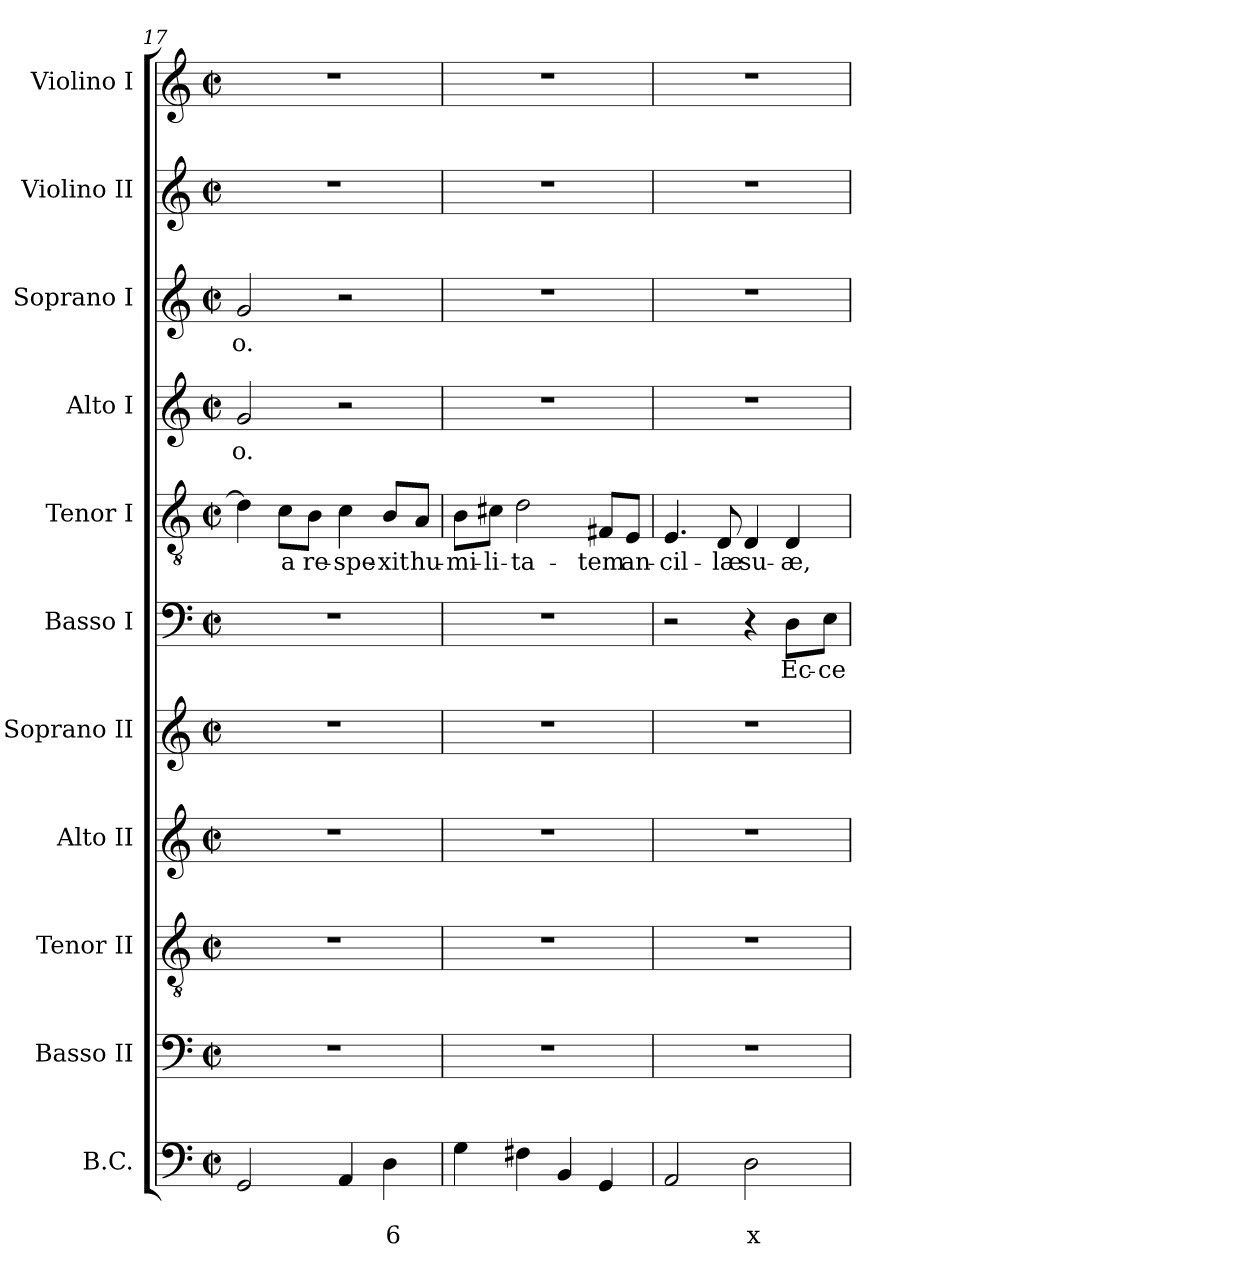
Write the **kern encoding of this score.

**kern	**text	**text	**kern	**kern	**kern	**kern	**kern	**text	**kern	**text	**kern	**text	**kern	**text	**kern	**kern
*part11	*part11	*part11	*part10	*part9	*part8	*part7	*part6	*part6	*part5	*part5	*part4	*part4	*part3	*part3	*part2	*part1
*staff11	*staff11	*staff11	*staff10	*staff9	*staff8	*staff7	*staff6	*staff6	*staff5	*staff5	*staff4	*staff4	*staff3	*staff3	*staff2	*staff1
*I"B.C.	*	*	*I"Basso II	*I"Tenor II	*I"Alto II	*I"Soprano II	*I"Basso I	*	*I"Tenor I	*	*I"Alto I	*	*I"Soprano I	*	*I"Violino II	*I"Violino I
*I'BC	*	*	*I'B 2	*I'T 2	*I'A 2	*I'S 2	*I'B 1	*	*I'T 1	*	*I'A 1	*	*I'S 1	*	*I'Vln. II	*I'Vln. I
!!LO:PB:g=z
*clefF4	*	*	*clefF4	*clefGv2	*clefG2	*clefG2	*clefF4	*	*clefGv2	*	*clefG2	*	*clefG2	*	*clefG2	*clefG2
*k[]	*	*	*k[]	*k[]	*k[]	*k[]	*k[]	*	*k[]	*	*k[]	*	*k[]	*	*k[]	*k[]
*C:	*	*	*C:	*C:	*C:	*C:	*C:	*	*C:	*	*C:	*	*C:	*	*C:	*C:
*M2/2	*	*	*M2/2	*M2/2	*M2/2	*M2/2	*M2/2	*	*M2/2	*	*M2/2	*	*M2/2	*	*M2/2	*M2/2
*met(c|)	*	*	*met(c|)	*met(c|)	*met(c|)	*met(c|)	*met(c|)	*	*met(c|)	*	*met(c|)	*	*met(c|)	*	*met(c|)	*met(c|)
=17	=17	=17	=17	=17	=17	=17	=17	=17	=17	=17	=17	=17	=17	=17	=17	=17
!	!	!	!	!	!	!	!	!	!	!	!	!LO:LY:b	!	!	!	!
!	!	!	!	!	!	!	!	!	!	!	!	!	!	!LO:LY:b	!	!
2GG/	.	.	1r	1r	1r	1r	1r	.	4d\]	.	2g/	-o.	2g/	-o.	1r	1r
!	!	!	!	!	!	!	!	!	!	!LO:LY:b	!	!	!	!	!	!
.	.	.	.	.	.	.	.	.	8c\L	-a	.	.	.	.	.	.
!	!	!	!	!	!	!	!	!	!	!LO:LY:b	!	!	!	!	!	!
.	.	.	.	.	.	.	.	.	8B\J	re-	.	.	.	.	.	.
!	!	!	!	!	!	!	!	!	!	!LO:LY:b	!	!	!	!	!	!
4AA/	.	.	.	.	.	.	.	.	4c\	-spe-	2r	.	2r	.	.	.
!	!	!LO:LY:b	!	!	!	!	!	!	!	!	!	!	!	!	!	!
!	!	!	!	!	!	!	!	!	!	!LO:LY:b	!	!	!	!	!	!
4D\	.	6	.	.	.	.	.	.	8B/L	-xit	.	.	.	.	.	.
!	!	!	!	!	!	!	!	!	!	!LO:LY:b	!	!	!	!	!	!
.	.	.	.	.	.	.	.	.	8A/J	hu-	.	.	.	.	.	.
=18	=18	=18	=18	=18	=18	=18	=18	=18	=18	=18	=18	=18	=18	=18	=18	=18
!	!	!	!	!	!	!	!	!	!	!LO:LY:b	!	!	!	!	!	!
4G\	.	.	1r	1r	1r	1r	1r	.	8B\L	-mi-	1r	.	1r	.	1r	1r
!	!	!	!	!	!	!	!	!	!	!LO:LY:b	!	!	!	!	!	!
.	.	.	.	.	.	.	.	.	8c#X\J	-li-	.	.	.	.	.	.
!	!	!	!	!	!	!	!	!	!	!LO:LY:b	!	!	!	!	!	!
4F#X\	.	.	.	.	.	.	.	.	2d\	-ta-	.	.	.	.	.	.
4BB/	.	.	.	.	.	.	.	.	.	.	.	.	.	.	.	.
!	!	!	!	!	!	!	!	!	!	!LO:LY:b	!	!	!	!	!	!
4GG/	.	.	.	.	.	.	.	.	8F#X/L	-tem	.	.	.	.	.	.
!	!	!	!	!	!	!	!	!	!	!LO:LY:b	!	!	!	!	!	!
.	.	.	.	.	.	.	.	.	8E/J	an-	.	.	.	.	.	.
=19	=19	=19	=19	=19	=19	=19	=19	=19	=19	=19	=19	=19	=19	=19	=19	=19
!	!	!	!	!	!	!	!	!	!	!LO:LY:b	!	!	!	!	!	!
2AA/	.	.	1r	1r	1r	1r	2r	.	4.E/	-cil-	1r	.	1r	.	1r	1r
!	!	!	!	!	!	!	!	!	!	!LO:LY:b	!	!	!	!	!	!
.	.	.	.	.	.	.	.	.	8D/	-læ	.	.	.	.	.	.
!	!	!LO:LY:b	!	!	!	!	!	!	!	!	!	!	!	!	!	!
!	!	!	!	!	!	!	!	!	!	!LO:LY:b	!	!	!	!	!	!
2D\	.	x	.	.	.	.	4r	.	4D/	su-	.	.	.	.	.	.
!	!	!	!	!	!	!	!	!LO:LY:b	!	!	!	!	!	!	!	!
!	!	!	!	!	!	!	!	!	!	!LO:LY:b	!	!	!	!	!	!
.	.	.	.	.	.	.	8D\L	Ec-	4D/	-æ,	.	.	.	.	.	.
!	!	!	!	!	!	!	!	!LO:LY:b	!	!	!	!	!	!	!	!
.	.	.	.	.	.	.	8E\J	-ce	.	.	.	.	.	.	.	.
=	=	=	=	=	=	=	=	=	=	=	=	=	=	=	=	=
*-	*-	*-	*-	*-	*-	*-	*-	*-	*-	*-	*-	*-	*-	*-	*-	*-
